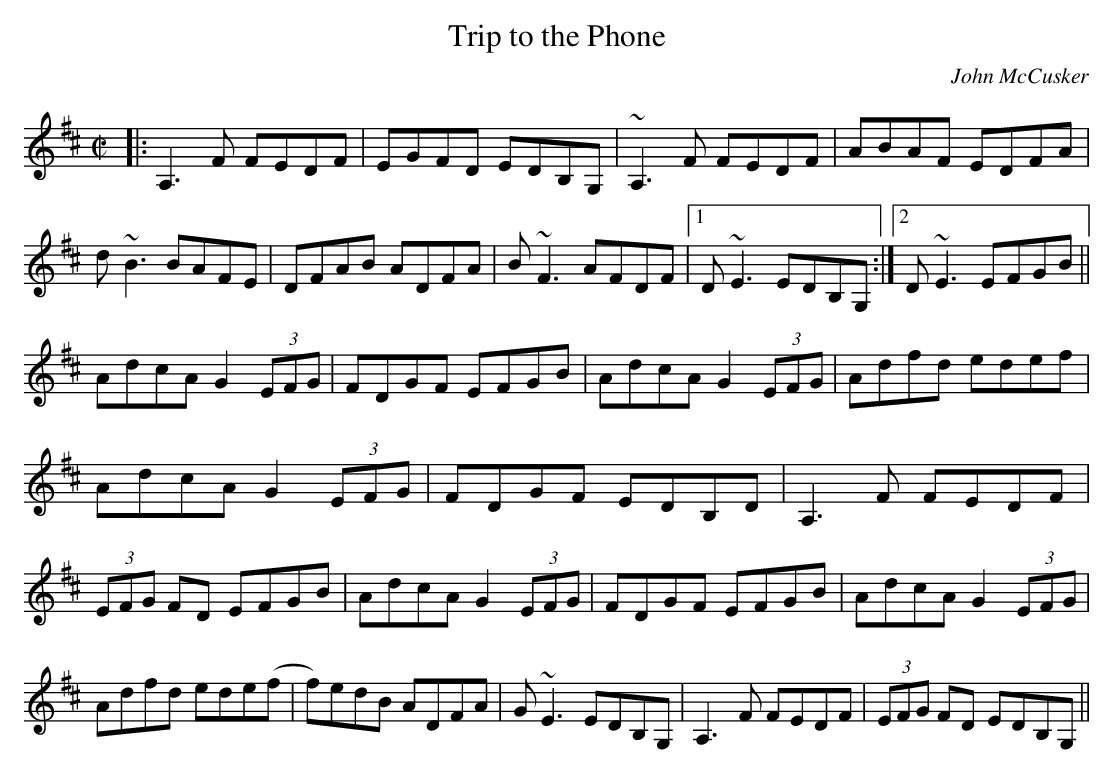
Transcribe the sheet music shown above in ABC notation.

X:1
T:Trip to the Phone
C:John McCusker
M:C|
L:1/8
K:D
|:A,3F FEDF|EGFD EDB,G,|~A,3F FEDF|ABAF EDFA|
!d~B3 BAFE|DFAB ADFA|B~F3 AFDF|1D~E3 EDB,G,:|2D~E3 EFGB||
!AdcA G2(3EFG|FDGF EFGB|AdcA G2(3EFG|Adfd edef|
!AdcA G2(3EFG|FDGF EDB,D|A,3F FEDF|
!(3EFG FD EFGB|AdcA G2(3EFG|FDGF EFGB|AdcA G2(3EFG|
!Adfd ede(f|f)edB ADFA|G~E3 EDB,G,|A,3F FEDF|(3EFG FD EDB,G,||
